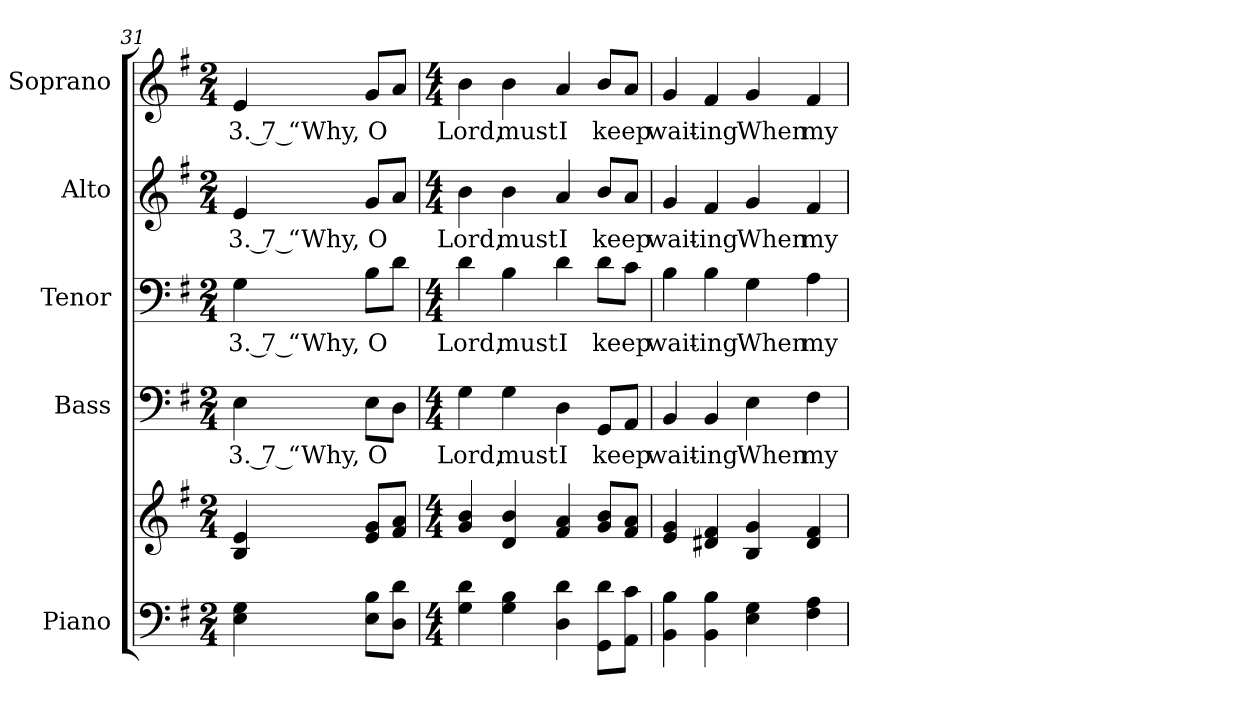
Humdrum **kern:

**kern	**kern	**kern	**text	**kern	**text	**kern	**text	**kern	**text
*part5	*part5	*part4	*part4	*part3	*part3	*part2	*part2	*part1	*part1
*staff6	*staff5	*staff4	*staff4	*staff3	*staff3	*staff2	*staff2	*staff1	*staff1
*I"Piano	*	*I"Bass	*	*I"Tenor	*	*I"Alto	*	*I"Soprano	*
*I'Pno.	*	*I'B.	*	*I'T.	*	*I'A.	*	*I'S.	*
!!LO:PB:g=z
*clefF4	*clefG2	*clefF4	*	*clefF4	*	*clefG2	*	*clefG2	*
*k[f#]	*k[f#]	*k[f#]	*	*k[f#]	*	*k[f#]	*	*k[f#]	*
*G:	*G:	*G:	*	*G:	*	*G:	*	*G:	*
*M2/4	*M2/4	*M2/4	*	*M2/4	*	*M2/4	*	*M2/4	*
=31	=31	=31	=31	=31	=31	=31	=31	=31	=31
!	!	!	!LO:LY:b:color=#000000	!	!	!	!	!	!
!	!	!	!	!	!LO:LY:b:color=#000000	!	!	!	!
!	!	!	!	!	!	!	!LO:LY:b:color=#000000	!	!
!	!	!	!	!	!	!	!	!	!LO:LY:b:color=#000000
4Ei\ 4Gi	4Bi/ 4ei	4Ei\	3. 7 “Why,	4Gi\	3. 7 “Why,	4ei/	3. 7 “Why,	4ei/	3. 7 “Why,
!	!	!	!LO:LY:b:color=#000000	!	!	!	!	!	!
!	!	!	!	!	!LO:LY:b:color=#000000	!	!	!	!
!	!	!	!	!	!	!	!LO:LY:b:color=#000000	!	!
!	!	!	!	!	!	!	!	!	!LO:LY:b:color=#000000
8Ei\ 8BiL	8ei/ 8giL	8Ei\L	O	8Bi\L	O	8gi/L	O	8gi/L	O
8Di\ 8diJ	8f#i/ 8aiJ	8Di\J	.	8di\J	.	8ai/J	.	8ai/J	.
=32	=32	=32	=32	=32	=32	=32	=32	=32	=32
*M4/4	*M4/4	*M4/4	*	*M4/4	*	*M4/4	*	*M4/4	*
!	!	!	!LO:LY:b:color=#000000	!	!	!	!	!	!
!	!	!	!	!	!LO:LY:b:color=#000000	!	!	!	!
!	!	!	!	!	!	!	!LO:LY:b:color=#000000	!	!
!	!	!	!	!	!	!	!	!	!LO:LY:b:color=#000000
4Gi\ 4di	4gi/ 4bi	4Gi\	Lord,	4di\	Lord,	4bi\	Lord,	4bi\	Lord,
!	!	!	!LO:LY:b:color=#000000	!	!	!	!	!	!
!	!	!	!	!	!LO:LY:b:color=#000000	!	!	!	!
!	!	!	!	!	!	!	!LO:LY:b:color=#000000	!	!
!	!	!	!	!	!	!	!	!	!LO:LY:b:color=#000000
4Gi\ 4Bi	4di/ 4bi	4Gi\	must	4Bi\	must	4bi\	must	4bi\	must
!	!	!	!LO:LY:b:color=#000000	!	!	!	!	!	!
!	!	!	!	!	!LO:LY:b:color=#000000	!	!	!	!
!	!	!	!	!	!	!	!LO:LY:b:color=#000000	!	!
!	!	!	!	!	!	!	!	!	!LO:LY:b:color=#000000
4Di\ 4di	4f#i/ 4ai	4Di\	I	4di\	I	4ai/	I	4ai/	I
!	!	!	!LO:LY:b:color=#000000	!	!	!	!	!	!
!	!	!	!	!	!LO:LY:b:color=#000000	!	!	!	!
!	!	!	!	!	!	!	!LO:LY:b:color=#000000	!	!
!	!	!	!	!	!	!	!	!	!LO:LY:b:color=#000000
8GGi\ 8diL	8gi/ 8biL	8GGi/L	keep	8di\L	keep	8bi/L	keep	8bi/L	keep
8AAi\ 8ciJ	8f#i/ 8aiJ	8AAi/J	.	8ci\J	.	8ai/J	.	8ai/J	.
=33	=33	=33	=33	=33	=33	=33	=33	=33	=33
!	!	!	!LO:LY:b:color=#000000	!	!	!	!	!	!
!	!	!	!	!	!LO:LY:b:color=#000000	!	!	!	!
!	!	!	!	!	!	!	!LO:LY:b:color=#000000	!	!
!	!	!	!	!	!	!	!	!	!LO:LY:b:color=#000000
4BBi\ 4Bi	4ei/ 4gi	4BBi/	wait-	4Bi\	wait-	4gi/	wait-	4gi/	wait-
!	!	!	!LO:LY:b:color=#000000	!	!	!	!	!	!
!	!	!	!	!	!LO:LY:b:color=#000000	!	!	!	!
!	!	!	!	!	!	!	!LO:LY:b:color=#000000	!	!
!	!	!	!	!	!	!	!	!	!LO:LY:b:color=#000000
4BBi\ 4Bi	4d#Xi/ 4f#i	4BBi/	-ing	4Bi\	-ing	4f#i/	-ing	4f#i/	-ing
!	!	!	!LO:LY:b:color=#000000	!	!	!	!	!	!
!	!	!	!	!	!LO:LY:b:color=#000000	!	!	!	!
!	!	!	!	!	!	!	!LO:LY:b:color=#000000	!	!
!	!	!	!	!	!	!	!	!	!LO:LY:b:color=#000000
4Ei\ 4Gi	4Bi/ 4gi	4Ei\	When	4Gi\	When	4gi/	When	4gi/	When
!	!	!	!LO:LY:b:color=#000000	!	!	!	!	!	!
!	!	!	!	!	!LO:LY:b:color=#000000	!	!	!	!
!	!	!	!	!	!	!	!LO:LY:b:color=#000000	!	!
!	!	!	!	!	!	!	!	!	!LO:LY:b:color=#000000
4F#i\ 4Ai	4d#i/ 4f#i	4F#i\	my	4Ai\	my	4f#i/	my	4f#i/	my
=	=	=	=	=	=	=	=	=	=
*-	*-	*-	*-	*-	*-	*-	*-	*-	*-
